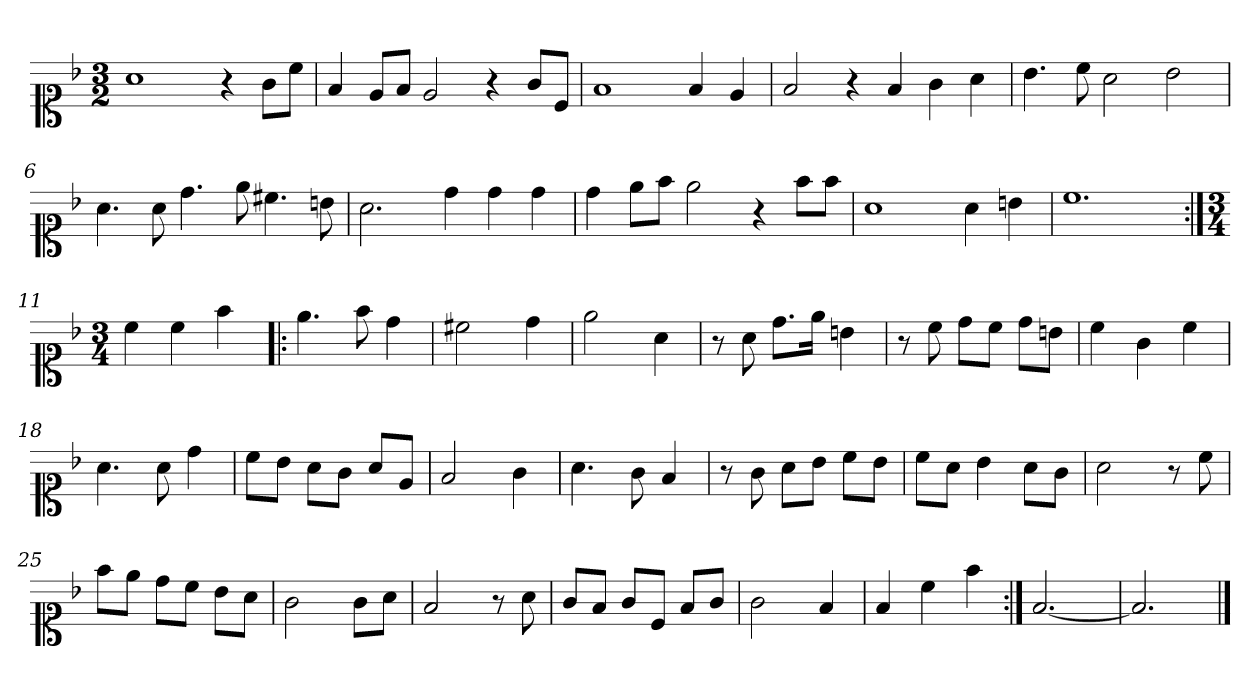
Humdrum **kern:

**kern
*part1
*staff1
*clefC1
*k[b-]
*F:
*M3/2
=1
1a
4r
8g\L
8cc\J
=2
4f/
8e/L
8f/J
2e/
4r
8g/L
8c/J
=3
1f
4f/
4e/
=4
2f/
4r
4f/
4g\
4a\
!!LO:LB:g=z
=5
4.b-\
8cc\
2a\
2b-\
=6
4.a\
8a\
4.dd\
8ee\
4.cc#X\
8bn\
=7
2.a\
4dd\
4dd\
4dd\
=8
4dd\
8ee\L
8ff\J
2ee\
4r
8ff\L
8ff\J
!!LO:LB:g=z
=9
1a
4a\
4bn\
=10
1.cc
=11:|!
*M3/4
4cc\
4cc\
4ff\
=12!|:
4.ee\
8ff\
4dd\
=13
2cc#X\
4dd\
=14
2ee\
4a\
=15
8r
8a\
8.dd\L
16ee\Jk
4bn\
!!LO:LB:g=z
=16
8r
8cc\
8dd\L
8cc\J
8dd\L
8bn\J
=17
4cc\
4g\
4cc\
=18
4.a\
8a\
4dd\
=19
8cc\L
8b-\J
8a\L
8g\J
8a/L
8e/J
=20
2f/
4g\
=21
4.a\
8g\
4f/
=22
8r
8g\
8a\L
8b-\J
8cc\L
8b-\J
!!LO:LB:g=z
=23
8cc\L
8a\J
4b-\
8a\L
8g\J
=24
2a\
8r
8cc\
=25
8ff\L
8ee\J
8dd\L
8cc\J
8b-\L
8a\J
=26
2g\
8g\L
8a\J
=27
2f/
8r
8a\
!!LO:LB:g=z
=28
8g/L
8f/J
8g/L
8c/J
8f/L
8g/J
=29
2g\
4f/
=30
4f/
4cc\
4ff\
=31:|!
[2.f/
=32
2.f/]
==
*-
